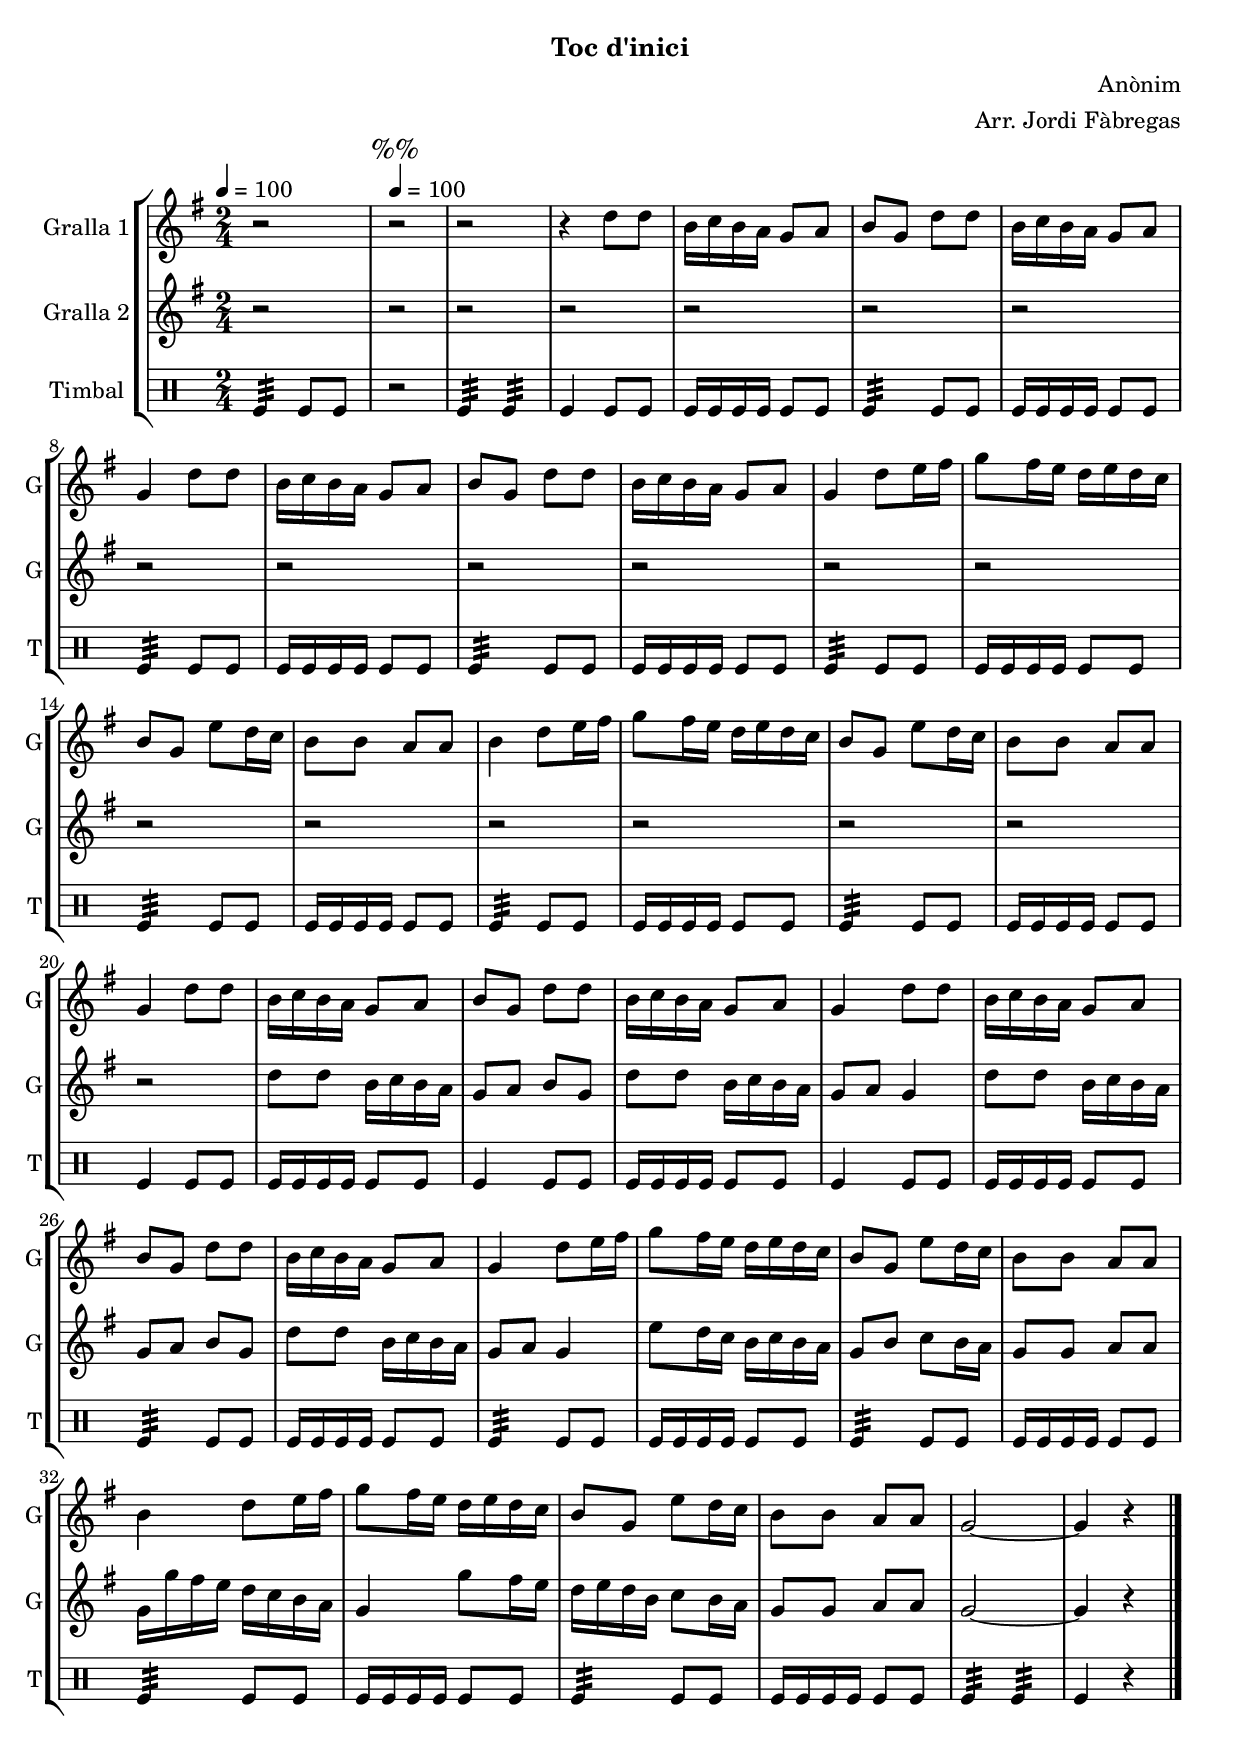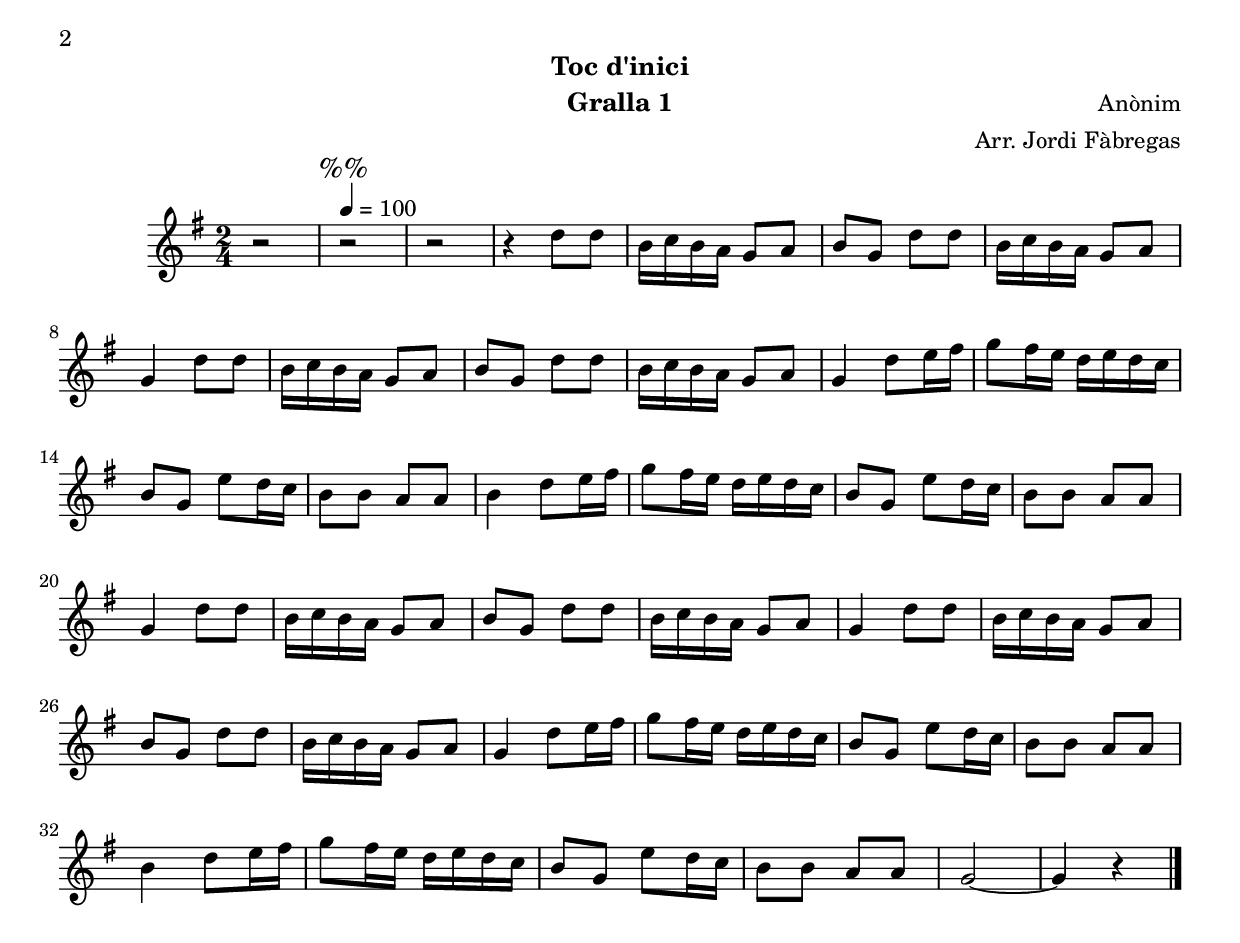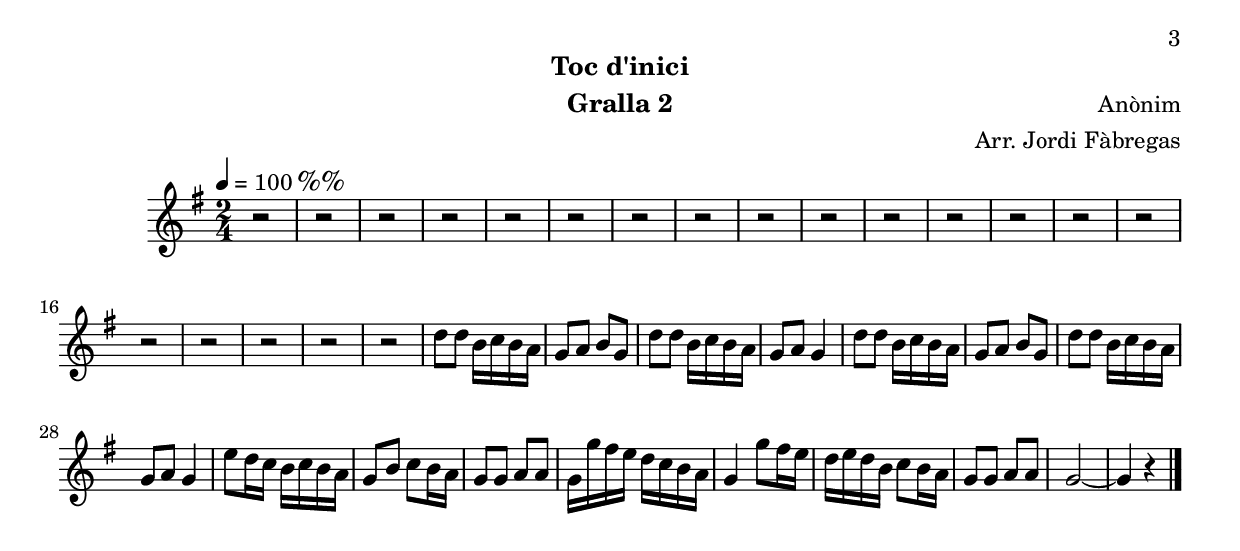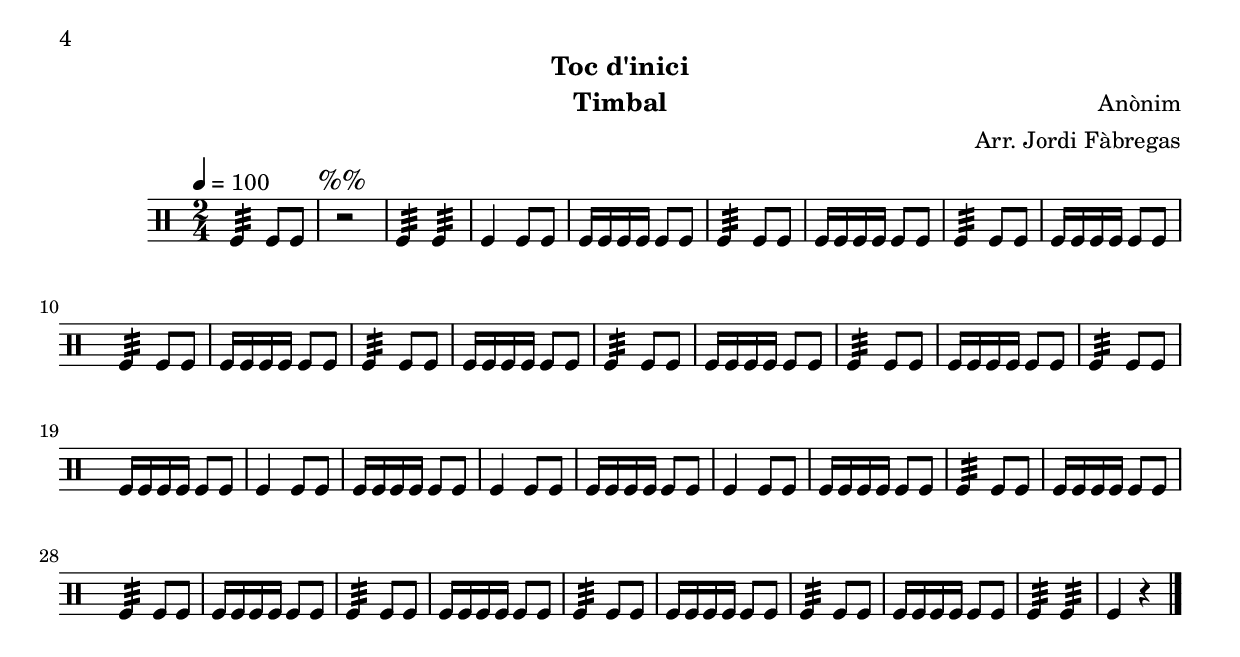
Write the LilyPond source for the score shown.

\version "2.16.2"

\header {
  dedication=""
  title=""
  subtitle="Toc d'inici"
  subsubtitle=""
  poet=""
  meter=""
  piece=""
  composer="Anònim"
  arranger="Arr. Jordi Fàbregas"
  opus=""
  instrument=""
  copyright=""
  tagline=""
}

liniaroAa =
\relative d''
{
  \clef treble
  \key g \major
  \time 2/4
  r2 \tempo 4 = 100  |
  \mark "%%" r2  |
  r2  |
  r4 d8 d  |
  %05
  b16 c b a g8 a  |
  b8 g d' d  |
  b16 c b a g8 a  |
  g4 d'8 d  |
  b16 c b a g8 a  |
  %10
  b8 g d' d  |
  b16 c b a g8 a  |
  g4 d'8 e16 fis  |
  g8 fis16 e d e d c  |
  b8 g e' d16 c  |
  %15
  b8 b a a  |
  b4 d8 e16 fis  |
  g8 fis16 e d e d c  |
  b8 g e' d16 c  |
  b8 b a a  |
  %20
  g4 d'8 d  |
  b16 c b a g8 a  |
  b8 g d' d  |
  b16 c b a g8 a  |
  g4 d'8 d  |
  %25
  b16 c b a g8 a  |
  b8 g d' d  |
  b16 c b a g8 a  |
  g4 d'8 e16 fis  |
  g8 fis16 e d e d c  |
  %30
  b8 g e' d16 c  |
  b8 b a a  |
  b4 d8 e16 fis  |
  g8 fis16 e d e d c  |
  b8 g e' d16 c  |
  %35
  b8 b a a  |
  g2 ~  |
  g4 r  \bar "|."
}

liniaroAb =
\relative d''
{
  \tempo 4 = 100
  \clef treble
  \key g \major
  \time 2/4
  r2  |
  \mark "%%" r2  |
  r2  |
  r2  |
  %05
  r2  |
  r2  |
  r2  |
  r2  |
  r2  |
  %10
  r2  |
  r2  |
  r2  |
  r2  |
  r2  |
  %15
  r2  |
  r2  |
  r2  |
  r2  |
  r2  |
  %20
  r2  |
  d8 d b16 c b a  |
  g8 a b g  |
  d'8 d b16 c b a  |
  g8 a g4  |
  %25
  d'8 d b16 c b a  |
  g8 a b g  |
  d'8 d b16 c b a  |
  g8 a g4  |
  e'8 d16 c b c b a  |
  %30
  g8 b c b16 a  |
  g8 g a a  |
  g16 g' fis e d c b a  |
  g4 g'8 fis16 e  |
  d16 e d b c8 b16 a  |
  %35
  g8 g a a  |
  g2 ~  |
  g4 r  \bar "|."
}

liniaroAc =
\drummode
{
  \tempo 4 = 100
  \time 2/4
  tomfl4:32 tomfl8 tomfl  |
  \mark "%%" r2  |
  tomfl4:32 tomfl:32  |
  tomfl4 tomfl8 tomfl  |
  %05
  tomfl16 tomfl tomfl tomfl tomfl8 tomfl  |
  tomfl4:32 tomfl8 tomfl  |
  tomfl16 tomfl tomfl tomfl tomfl8 tomfl  |
  tomfl4:32 tomfl8 tomfl  |
  tomfl16 tomfl tomfl tomfl tomfl8 tomfl  |
  %10
  tomfl4:32 tomfl8 tomfl  |
  tomfl16 tomfl tomfl tomfl tomfl8 tomfl  |
  tomfl4:32 tomfl8 tomfl  |
  tomfl16 tomfl tomfl tomfl tomfl8 tomfl  |
  tomfl4:32 tomfl8 tomfl  |
  %15
  tomfl16 tomfl tomfl tomfl tomfl8 tomfl  |
  tomfl4:32 tomfl8 tomfl  |
  tomfl16 tomfl tomfl tomfl tomfl8 tomfl  |
  tomfl4:32 tomfl8 tomfl  |
  tomfl16 tomfl tomfl tomfl tomfl8 tomfl  |
  %20
  tomfl4 tomfl8 tomfl  |
  tomfl16 tomfl tomfl tomfl tomfl8 tomfl  |
  tomfl4 tomfl8 tomfl  |
  tomfl16 tomfl tomfl tomfl tomfl8 tomfl  |
  tomfl4 tomfl8 tomfl  |
  %25
  tomfl16 tomfl tomfl tomfl tomfl8 tomfl  |
  tomfl4:32 tomfl8 tomfl  |
  tomfl16 tomfl tomfl tomfl tomfl8 tomfl  |
  tomfl4:32 tomfl8 tomfl  |
  tomfl16 tomfl tomfl tomfl tomfl8 tomfl  |
  %30
  tomfl4:32 tomfl8 tomfl  |
  tomfl16 tomfl tomfl tomfl tomfl8 tomfl  |
  tomfl4:32 tomfl8 tomfl  |
  tomfl16 tomfl tomfl tomfl tomfl8 tomfl  |
  tomfl4:32 tomfl8 tomfl  |
  %35
  tomfl16 tomfl tomfl tomfl tomfl8 tomfl  |
  tomfl4:32 tomfl:32  |
  tomfl4 r  \bar "|."
}

\bookpart {
  \score {
    \new StaffGroup {
      \override Score.RehearsalMark #'self-alignment-X = #LEFT
      <<
        \new Staff \with {instrumentName = #"Gralla 1" shortInstrumentName = #"G"} \liniaroAa
        \new Staff \with {instrumentName = #"Gralla 2" shortInstrumentName = #"G"} \liniaroAb
        \new DrumStaff \with {instrumentName = #"Timbal" shortInstrumentName = #"T"} \liniaroAc
      >>
    }
    \layout {}
  }
  \score { \unfoldRepeats
    \new StaffGroup {
      \override Score.RehearsalMark #'self-alignment-X = #LEFT
      <<
        \new Staff \with {instrumentName = #"Gralla 1" shortInstrumentName = #"G"} \liniaroAa
        \new Staff \with {instrumentName = #"Gralla 2" shortInstrumentName = #"G"} \liniaroAb
        \new DrumStaff \with {instrumentName = #"Timbal" shortInstrumentName = #"T"} \liniaroAc
      >>
    }
    \midi {
      \set Staff.midiInstrument = "oboe"
      \set DrumStaff.midiInstrument = "drums"
    }
  }
}

\bookpart {
  \header {instrument="Gralla 1"}
  \score {
    \new StaffGroup {
      \override Score.RehearsalMark #'self-alignment-X = #LEFT
      <<
        \new Staff \liniaroAa
      >>
    }
    \layout {}
  }
  \score { \unfoldRepeats
    \new StaffGroup {
      \override Score.RehearsalMark #'self-alignment-X = #LEFT
      <<
        \new Staff \liniaroAa
      >>
    }
    \midi {
      \set Staff.midiInstrument = "oboe"
      \set DrumStaff.midiInstrument = "drums"
    }
  }
}

\bookpart {
  \header {instrument="Gralla 2"}
  \score {
    \new StaffGroup {
      \override Score.RehearsalMark #'self-alignment-X = #LEFT
      <<
        \new Staff \liniaroAb
      >>
    }
    \layout {}
  }
  \score { \unfoldRepeats
    \new StaffGroup {
      \override Score.RehearsalMark #'self-alignment-X = #LEFT
      <<
        \new Staff \liniaroAb
      >>
    }
    \midi {
      \set Staff.midiInstrument = "oboe"
      \set DrumStaff.midiInstrument = "drums"
    }
  }
}

\bookpart {
  \header {instrument="Timbal"}
  \score {
    \new StaffGroup {
      \override Score.RehearsalMark #'self-alignment-X = #LEFT
      <<
        \new DrumStaff \liniaroAc
      >>
    }
    \layout {}
  }
  \score { \unfoldRepeats
    \new StaffGroup {
      \override Score.RehearsalMark #'self-alignment-X = #LEFT
      <<
        \new DrumStaff \liniaroAc
      >>
    }
    \midi {
      \set Staff.midiInstrument = "oboe"
      \set DrumStaff.midiInstrument = "drums"
    }
  }
}

